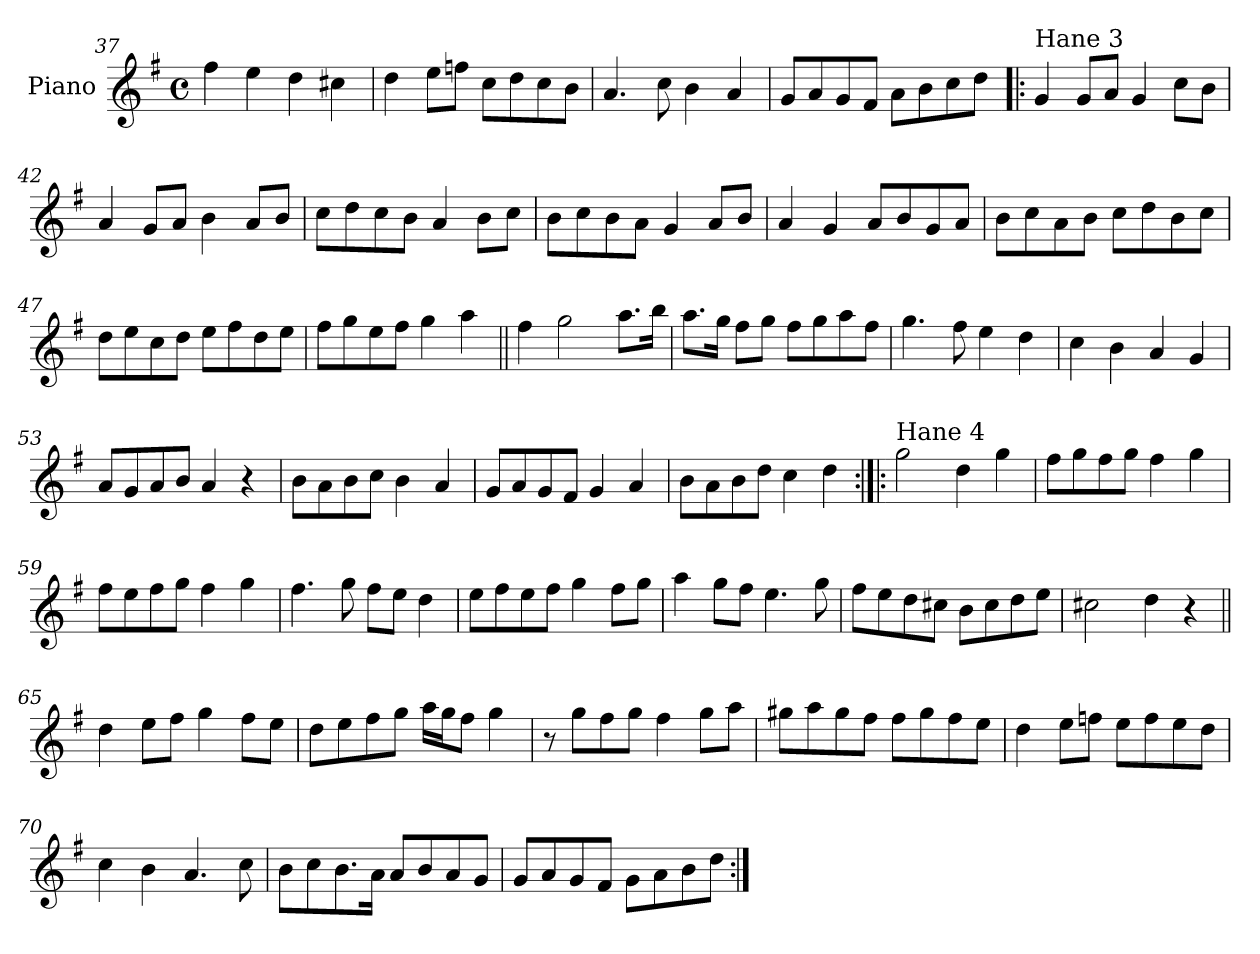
**kern
*part1
*staff1
*I"Piano
*I'Pno.
*clefG2
*k[f#]
*M4/4
*met(c)
=37
4ff#\
4ee\
4dd\
4cc#X\
=38
4dd\
8ee\L
8ffn\J
8cc\L
8dd\
8cc\
8b\J
!!LO:LB:g=z
=39
4.a/
8cc\
4b\
4a/
=40
8g/L
8a/
8g/
8f#/J
8a\L
8b\
8cc\
8dd\J
=41!|:
!LO:TX:a:t=Hane 3
4g/
8g/L
8a/J
4g/
8cc\L
8b\J
=42
4a/
8g/L
8a/J
4b\
8a/L
8b/J
=43
8cc\L
8dd\
8cc\
8b\J
4a/
8b\L
8cc\J
=44
8b\L
8cc\
8b\
8a\J
4g/
8a/L
8b/J
!!LO:LB:g=z
=45
4a/
4g/
8a/L
8b/
8g/
8a/J
=46
8b\L
8cc\
8a\
8b\J
8cc\L
8dd\
8b\
8cc\J
=47
8dd\L
8ee\
8cc\
8dd\J
8ee\L
8ff#\
8dd\
8ee\J
=48
8ff#\L
8gg\
8ee\
8ff#\J
4gg\
4aa\
=49||
4ff#\
2gg\
8.aa\L
16bb\Jk
=50
8.aa\L
16gg\Jk
8ff#\L
8gg\J
8ff#\L
8gg\
8aa\
8ff#\J
!!LO:LB:g=z
=51
4.gg\
8ff#\
4ee\
4dd\
=52
4cc\
4b\
4a/
4g/
=53
8a/L
8g/
8a/
8b/J
4a/
4r
=54
8b\L
8a\
8b\
8cc\J
4b\
4a/
=55
8g/L
8a/
8g/
8f#/J
4g/
4a/
=56
8b\L
8a\
8b\
8dd\J
4cc\
4dd\
=57:|!|:
!LO:TX:a:t=Hane 4
2gg\
4dd\
4gg\
!!LO:PB:g=z
=58
8ff#\L
8gg\
8ff#\
8gg\J
4ff#\
4gg\
=59
8ff#\L
8ee\
8ff#\
8gg\J
4ff#\
4gg\
=60
4.ff#\
8gg\
8ff#\L
8ee\J
4dd\
=61
8ee\L
8ff#\
8ee\
8ff#\J
4gg\
8ff#\L
8gg\J
=62
4aa\
8gg\L
8ff#\J
4.ee\
8gg\
=63
8ff#\L
8ee\
8dd\
8cc#X\J
8b\L
8cc#\
8dd\
8ee\J
!!LO:LB:g=z
=64
2cc#X\
4dd\
4r
=65||
4dd\
8ee\L
8ff#\J
4gg\
8ff#\L
8ee\J
=66
8dd\L
8ee\
8ff#\
8gg\J
16aa\LL
16gg\J
8ff#\J
4gg\
=67
8r
8gg\L
8ff#\
8gg\J
4ff#\
8gg\L
8aa\J
=68
8gg#X\L
8aa\
8gg#\
8ff#\J
8ff#\L
8gg#\
8ff#\
8ee\J
=69
4dd\
8ee\L
8ffn\J
8ee\L
8ff\
8ee\
8dd\J
!!LO:LB:g=z
=70
4cc\
4b\
4.a/
8cc\
=71
8b\L
8cc\
8.b\
16a\Jk
8a/L
8b/
8a/
8g/J
=72
8g/L
8a/
8g/
8f#/J
8g\L
8a\
8b\
8dd\J
=:|!
*-
